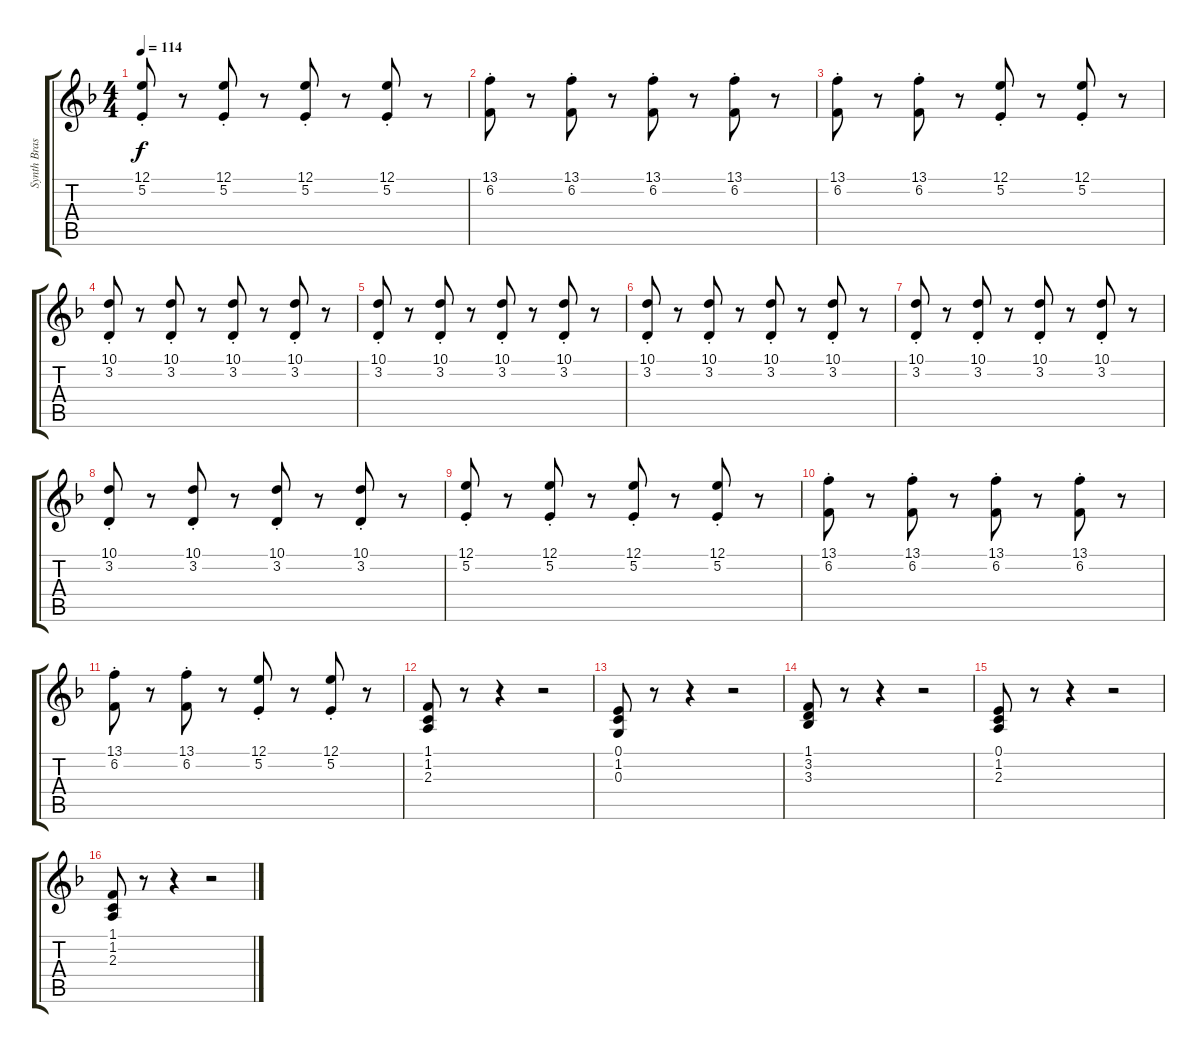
\track ("Synth Brass" "Synth Bras") {instrument brasssection}
\staff {score tabs}
\tuning (E4 B3 G3 D3 A2 E2) {hide}
\ts (4 4)
\tempo 114
\clef g2
\ks f
(12.1{st} 5.2{st}).8{dy f} r.8 (12.1{st} 5.2{st}).8 r.8 (12.1{st} 5.2{st}).8 r.8 (12.1{st} 5.2{st}).8 r.8 |
(13.1{st} 6.2{st}).8 r.8 (13.1{st} 6.2{st}).8 r.8 (13.1{st} 6.2{st}).8 r.8 (13.1{st} 6.2{st}).8 r.8 |
(13.1{st} 6.2{st}).8 r.8 (13.1{st} 6.2{st}).8 r.8 (12.1{st} 5.2{st}).8 r.8 (12.1{st} 5.2{st}).8 r.8 |
(10.1{st} 3.2{st}).8 r.8 (10.1{st} 3.2{st}).8 r.8 (10.1{st} 3.2{st}).8 r.8 (10.1{st} 3.2{st}).8 r.8 |
(10.1{st} 3.2{st}).8 r.8 (10.1{st} 3.2{st}).8 r.8 (10.1{st} 3.2{st}).8 r.8 (10.1{st} 3.2{st}).8 r.8 |
(10.1{st} 3.2{st}).8 r.8 (10.1{st} 3.2{st}).8 r.8 (10.1{st} 3.2{st}).8 r.8 (10.1{st} 3.2{st}).8 r.8 |
(10.1{st} 3.2{st}).8 r.8 (10.1{st} 3.2{st}).8 r.8 (10.1{st} 3.2{st}).8 r.8 (10.1{st} 3.2{st}).8 r.8 |
(10.1{st} 3.2{st}).8 r.8 (10.1{st} 3.2{st}).8 r.8 (10.1{st} 3.2{st}).8 r.8 (10.1{st} 3.2{st}).8 r.8 |
(12.1{st} 5.2{st}).8 r.8 (12.1{st} 5.2{st}).8 r.8 (12.1{st} 5.2{st}).8 r.8 (12.1{st} 5.2{st}).8 r.8 |
(13.1{st} 6.2{st}).8 r.8 (13.1{st} 6.2{st}).8 r.8 (13.1{st} 6.2{st}).8 r.8 (13.1{st} 6.2{st}).8 r.8 |
(13.1{st} 6.2{st}).8 r.8 (13.1{st} 6.2{st}).8 r.8 (12.1{st} 5.2{st}).8 r.8 (12.1{st} 5.2{st}).8 r.8 |
(1.1 1.2 2.3).8 r.8 r.4 r.2 |
(0.1 1.2 0.3).8 r.8 r.4 r.2 |
(1.1 3.2 3.3).8 r.8 r.4 r.2 |
(0.1 1.2 2.3).8 r.8 r.4 r.2 |
(1.1 1.2 2.3).8 r.8 r.4 r.2
